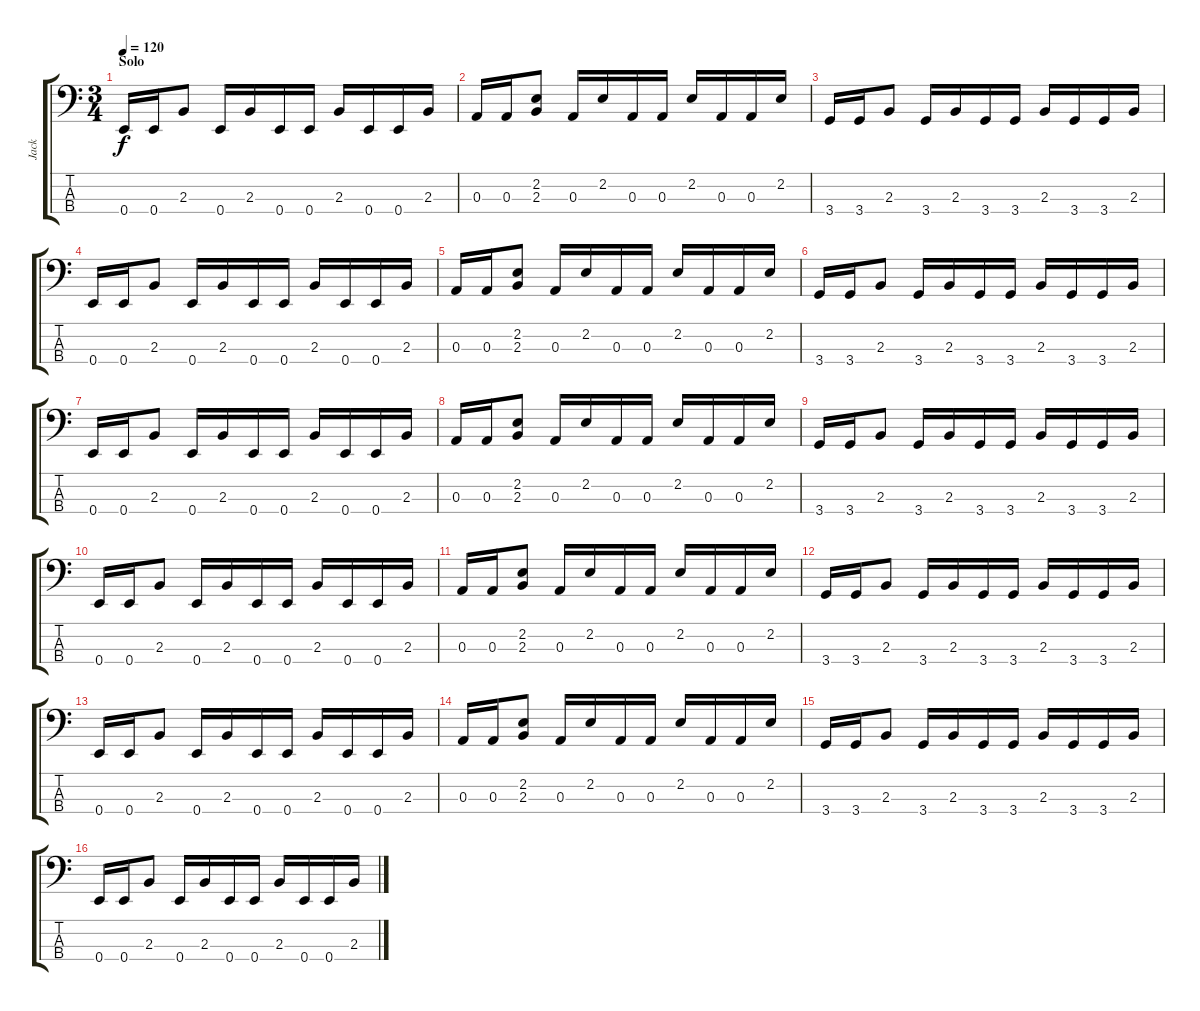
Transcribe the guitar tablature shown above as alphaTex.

\track ("Jack" "Jack") {instrument electricbassfinger}
\staff {score tabs}
\tuning (G2 D2 A1 E1) {hide}
\ts (3 4)
\section ("" "Solo")
\tempo 120
\clef f4
\ks c
0.4.16{dy f} 0.4.16 2.3.8 0.4.16 2.3.16 0.4.16 0.4.16 2.3.16 0.4.16 0.4.16 2.3.16 |
0.3.16 0.3.16 (2.2 2.3).8 0.3.16 2.2.16 0.3.16 0.3.16 2.2.16 0.3.16 0.3.16 2.2.16 |
3.4.16 3.4.16 2.3.8 3.4.16 2.3.16 3.4.16 3.4.16 2.3.16 3.4.16 3.4.16 2.3.16 |
0.4.16 0.4.16 2.3.8 0.4.16 2.3.16 0.4.16 0.4.16 2.3.16 0.4.16 0.4.16 2.3.16 |
0.3.16 0.3.16 (2.2 2.3).8 0.3.16 2.2.16 0.3.16 0.3.16 2.2.16 0.3.16 0.3.16 2.2.16 |
3.4.16 3.4.16 2.3.8 3.4.16 2.3.16 3.4.16 3.4.16 2.3.16 3.4.16 3.4.16 2.3.16 |
0.4.16 0.4.16 2.3.8 0.4.16 2.3.16 0.4.16 0.4.16 2.3.16 0.4.16 0.4.16 2.3.16 |
0.3.16 0.3.16 (2.2 2.3).8 0.3.16 2.2.16 0.3.16 0.3.16 2.2.16 0.3.16 0.3.16 2.2.16 |
3.4.16 3.4.16 2.3.8 3.4.16 2.3.16 3.4.16 3.4.16 2.3.16 3.4.16 3.4.16 2.3.16 |
0.4.16 0.4.16 2.3.8 0.4.16 2.3.16 0.4.16 0.4.16 2.3.16 0.4.16 0.4.16 2.3.16 |
0.3.16 0.3.16 (2.2 2.3).8 0.3.16 2.2.16 0.3.16 0.3.16 2.2.16 0.3.16 0.3.16 2.2.16 |
3.4.16 3.4.16 2.3.8 3.4.16 2.3.16 3.4.16 3.4.16 2.3.16 3.4.16 3.4.16 2.3.16 |
0.4.16 0.4.16 2.3.8 0.4.16 2.3.16 0.4.16 0.4.16 2.3.16 0.4.16 0.4.16 2.3.16 |
0.3.16 0.3.16 (2.2 2.3).8 0.3.16 2.2.16 0.3.16 0.3.16 2.2.16 0.3.16 0.3.16 2.2.16 |
3.4.16 3.4.16 2.3.8 3.4.16 2.3.16 3.4.16 3.4.16 2.3.16 3.4.16 3.4.16 2.3.16 |
0.4.16 0.4.16 2.3.8 0.4.16 2.3.16 0.4.16 0.4.16 2.3.16 0.4.16 0.4.16 2.3.16
